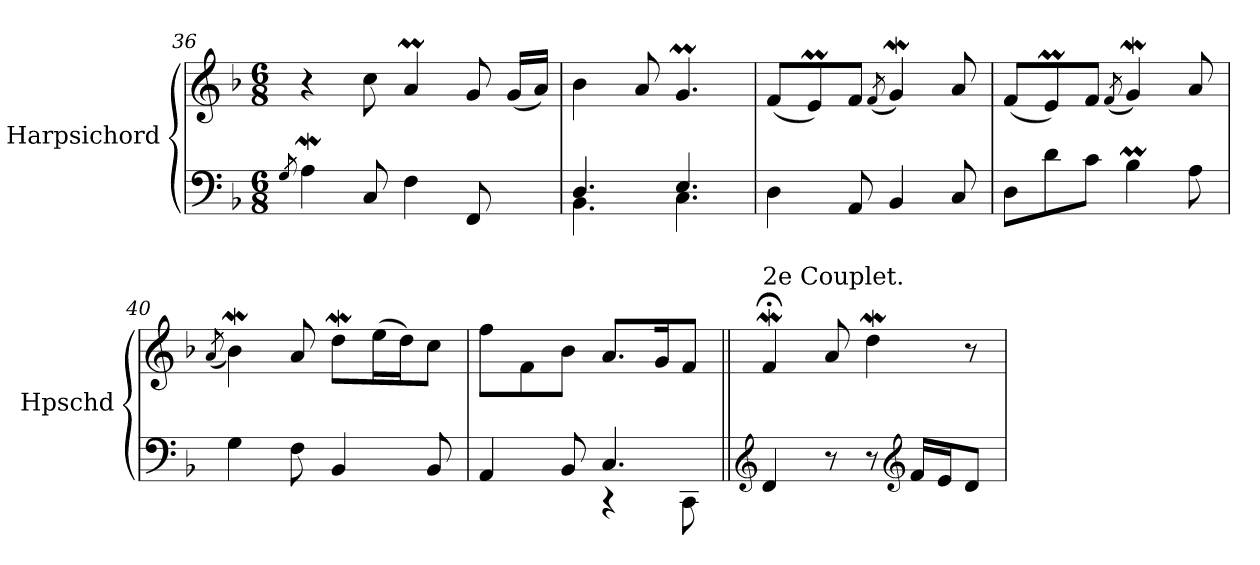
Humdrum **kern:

**kern	**kern
*part1	*part1
*staff2	*staff1
*I"Harpsichord	*
*I'Hpschd	*
!!LO:LB:g=z
*clefF4	*clefG2
*k[b-]	*k[b-]
*M6/8	*M6/8
=36	=36
8qG/	.
4AW\	4r
8C/	8cc\
4F\	4am/
8FF/	8g/
8ryy	(16g!/LL
.	16a!/JJ)
=37	=37
*^	*
4.D/	4.BB-\	4b-\
.	.	8a/
4.E/	4.C\	4.gM/
*v	*v	*
=38	=38
4D\	(8f/L
.	8em/)
8AA/	8f/J
.	(8qf/
4BB-/	4gW/)
8C/	8a/
=39	=39
8D\L	(8f/L
8d\	8em/)
8c\J	8f/J
.	(8qf/
4B-M\	4gW/)
8A\	8a/
=40	=40
.	(8qa/
4G\	4b-w\)
8F\	8a/
4BB-/	8ddW\L
.	(16ee\L
.	16dd\J)
8BB-/	8cc\J
=41	=41
*^	*
4AA/	4.ryy	8ff\L
.	.	8f\
8BB-/	.	8b-\J
4.C/	4r	8.a/L
.	.	16g/K
.	8CC\	8f/J
!!LO:LB:g=z
=42||	=42||	=42||
!	!	!LO:TX:a:t=2e Couplet.
*v	*v	*
4FF/	4f;<w/
8r	8a/
8r	4ddW\
*clefG2	*
16f/LL	.
16e/J	.
8d/J	8r
=	=
*-	*-
